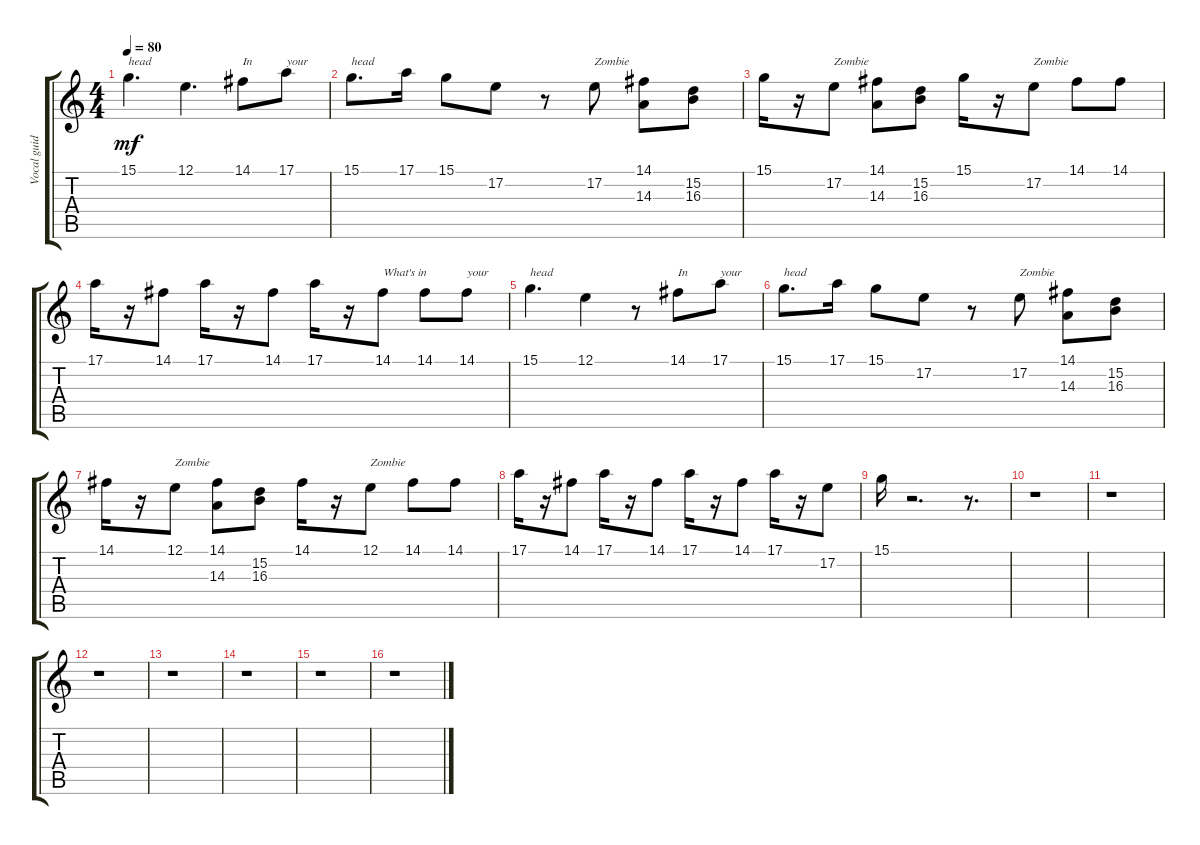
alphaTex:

\track ("Vocal guide" "Vocal guid") {instrument synthvoice}
\staff {score tabs}
\tuning (E4 B3 G3 D3 A2 E2) {hide}
\ts (4 4)
\tempo 80
\clef g2
\ks c
15.1.4{d txt "head" dy mf} 12.1.4{d} 14.1.8{txt "In"} 17.1.8{txt "your"} |
15.1.8{d txt "head"} 17.1.16 15.1.8 17.2.8 r.8 17.2.8{txt "Zombie"} (14.1 14.3).8 (15.2 16.3).8 |
15.1.16 r.16 17.2.8{txt "Zombie"} (14.1 14.3).8 (15.2 16.3).8 15.1.16 r.16 17.2.8{txt "Zombie"} 14.1.8 14.1.8 |
17.1.16 r.16 14.1.8 17.1.16 r.16 14.1.8 17.1.16 r.16 14.1.8{txt "What's in"} 14.1.8 14.1.8{txt "your"} |
15.1.4{d txt "head"} 12.1.4 r.8 14.1.8{txt "In"} 17.1.8{txt "your"} |
15.1.8{d txt "head"} 17.1.16 15.1.8 17.2.8 r.8 17.2.8{txt "Zombie"} (14.1 14.3).8 (15.2 16.3).8 |
14.1.16 r.16 12.1.8{txt "Zombie"} (14.1 14.3).8 (15.2 16.3).8 14.1.16 r.16 12.1.8{txt "Zombie"} 14.1.8 14.1.8 |
17.1.16 r.16 14.1.8 17.1.16 r.16 14.1.8 17.1.16 r.16 14.1.8 17.1.16 r.16 17.2.8 |
15.1.16 r.2{d} r.8{d} |
r.1 |
r.1 |
r.1 |
r.1 |
r.1 |
r.1 |
r.1
